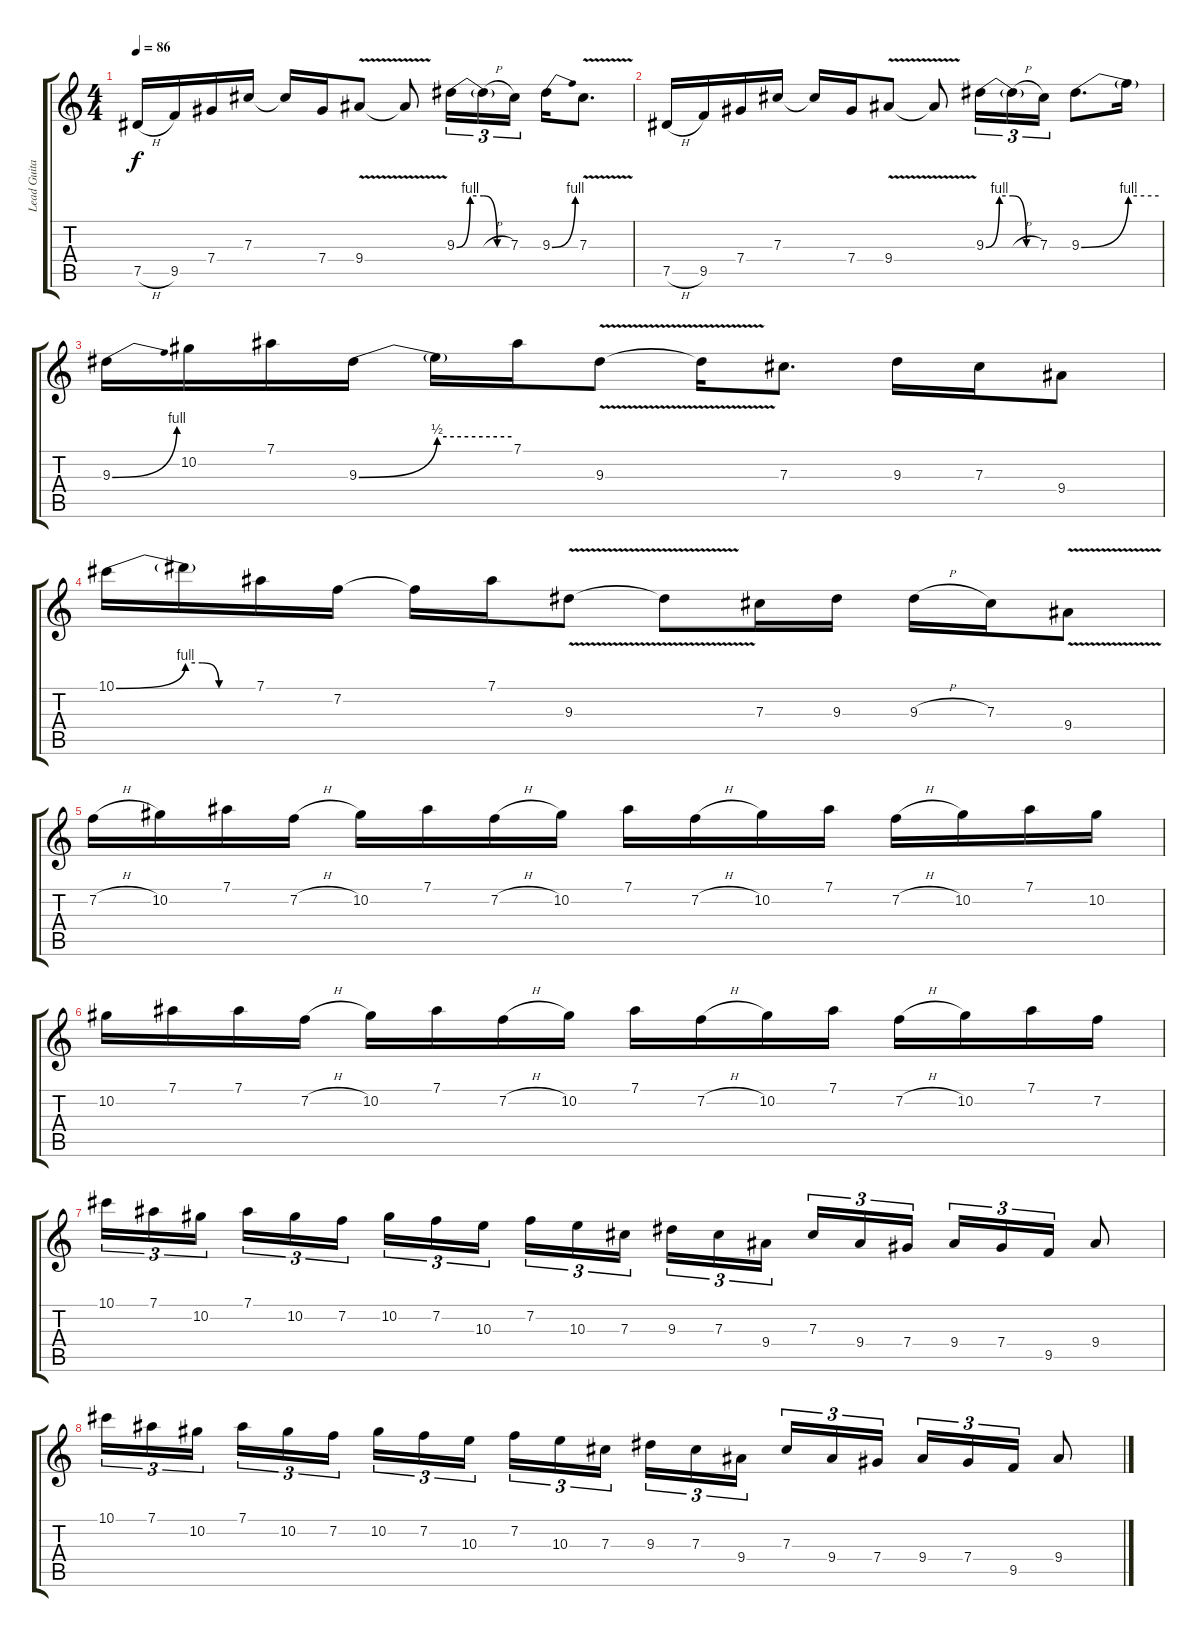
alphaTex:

\track ("Lead Guitar" "Lead Guita") {instrument distortionguitar}
\staff {score tabs}
\tuning (Eb4 Bb3 Gb3 Db3 Ab2 Eb2) {hide}
\ts (4 4)
\tempo 86
\clef g2
\ks c
7.5{h}.16{dy f} 9.5.16 7.4.16 7.3.16 7.3{t}.16 7.4.16 9.4{v}.8 9.4{v t}.8 9.3{be (custom 0 0 15 4 30 4 45 0 60 0)}.16{tu (3 2)} 9.3{h t}.16{tu (3 2)} 7.3.16{tu (3 2)} 9.3{be (bend 0 0 60 4)}.16 7.3{v}.8{d} |
7.5{h}.16 9.5.16 7.4.16 7.3.16 7.3{t}.16 7.4.16 9.4{v}.8 9.4{v t}.8 9.3{be (custom 0 0 15 4 30 4 45 0 60 0)}.16{tu (3 2)} 9.3{h t}.16{tu (3 2)} 7.3.16{tu (3 2)} 9.3{be (bend 0 0 60 4)}.8{d} 9.3{be (hold 0 4 60 4) t}.16 |
9.3{be (bend 0 0 60 4)}.16 10.2.16 7.1.16 9.3{be (bend 0 0 60 2)}.16 9.3{be (hold 0 2 60 2) t}.16 7.1.16 9.3{v}.8 9.3{v t}.16 7.3.8{d} 9.3.16 7.3.16 9.4.8 |
10.1{be (bend 0 0 60 4)}.16 10.1{be (custom 0 4 15 4 30 0 60 0) t}.16 7.1.16 7.2.16 7.2{t}.16 7.1.16 9.3{v}.8 9.3{v t}.8 7.3.16 9.3.16 9.3{h}.16 7.3.16 9.4{v}.8 |
7.2{h}.16 10.2.16 7.1.16 7.2{h}.16 10.2.16 7.1.16 7.2{h}.16 10.2.16 7.1.16 7.2{h}.16 10.2.16 7.1.16 7.2{h}.16 10.2.16 7.1.16 10.2.16 |
10.2.16 7.1.16 7.1.16 7.2{h}.16 10.2.16 7.1.16 7.2{h}.16 10.2.16 7.1.16 7.2{h}.16 10.2.16 7.1.16 7.2{h}.16 10.2.16 7.1.16 7.2.16 |
10.1.16{tu (3 2)} 7.1.16{tu (3 2)} 10.2.16{tu (3 2) beam splitsecondary} 7.1.16{tu (3 2)} 10.2.16{tu (3 2)} 7.2.16{tu (3 2)} 10.2.16{tu (3 2)} 7.2.16{tu (3 2)} 10.3.16{tu (3 2) beam splitsecondary} 7.2.16{tu (3 2)} 10.3.16{tu (3 2)} 7.3.16{tu (3 2)} 9.3.16{tu (3 2)} 7.3.16{tu (3 2)} 9.4.16{tu (3 2) beam splitsecondary} 7.3.16{tu (3 2)} 9.4.16{tu (3 2)} 7.4.16{tu (3 2)} 9.4.16{tu (3 2)} 7.4.16{tu (3 2)} 9.5.16{tu (3 2)} 9.4.8 |
10.1.16{tu (3 2)} 7.1.16{tu (3 2)} 10.2.16{tu (3 2) beam splitsecondary} 7.1.16{tu (3 2)} 10.2.16{tu (3 2)} 7.2.16{tu (3 2)} 10.2.16{tu (3 2)} 7.2.16{tu (3 2)} 10.3.16{tu (3 2) beam splitsecondary} 7.2.16{tu (3 2)} 10.3.16{tu (3 2)} 7.3.16{tu (3 2)} 9.3.16{tu (3 2)} 7.3.16{tu (3 2)} 9.4.16{tu (3 2) beam splitsecondary} 7.3.16{tu (3 2)} 9.4.16{tu (3 2)} 7.4.16{tu (3 2)} 9.4.16{tu (3 2)} 7.4.16{tu (3 2)} 9.5.16{tu (3 2)} 9.4.8
